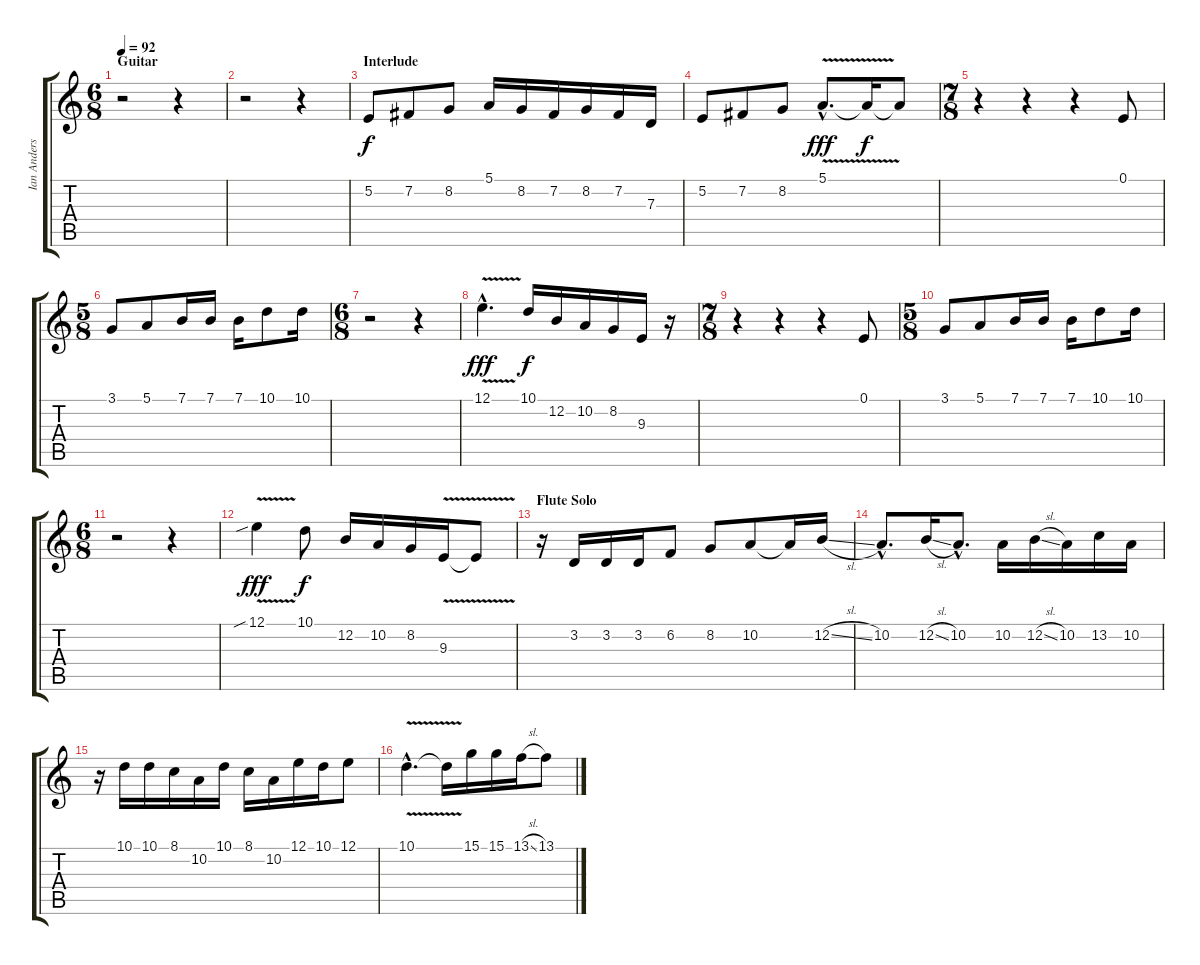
\track ("Ian Anderson (Flute)" "Ian Anders") {instrument flute}
\staff {score tabs}
\tuning (E4 B3 G3 D3 A2 E2) {hide}
\ts (6 8)
\section ("" "Guitar")
\tempo 92
\clef g2
\ks c
r.2{dy f} r.4 |
r.2 r.4 |
\section ("" "Interlude")
5.2.8 7.2.8 8.2.8 5.1.16 8.2.16 7.2.16 8.2.16 7.2.16 7.3.16 |
5.2.8 7.2.8 8.2.8 5.1{v hac}.8{d dy fff} 5.1{t}.16{dy f} 5.1{t}.8 |
\ts (7 8)
r.4 r.4 r.4 0.1.8 |
\ts (5 8)
3.1.8 5.1.8 7.1.16 7.1.16 7.1.16 10.1.8 10.1.16 |
\ts (6 8)
r.2 r.4 |
12.1{v hac}.4{d dy fff} 10.1.16{dy f} 12.2.16 10.2.16 8.2.16 9.3.16 r.16 |
\ts (7 8)
r.4 r.4 r.4 0.1.8 |
\ts (5 8)
3.1.8 5.1.8 7.1.16 7.1.16 7.1.16 10.1.8 10.1.16 |
\ts (6 8)
r.2 r.4 |
12.1{v sib}.4{dy fff} 10.1.8{dy f} 12.2.16 10.2.16 8.2.16 9.3{v}.16 9.3{t}.8 |
\section ("" "Flute Solo")
r.16 3.2.16 3.2.16 3.2.16 6.2.8 8.2.8 10.2.8 10.2{t}.16 12.2{sl}.16 |
10.2{hac}.8{d} 12.2{sl}.16 10.2{hac}.8{d} 10.2.16 12.2{sl}.16 10.2.16 13.2.16 10.2.16 |
r.16 10.1.16 10.1.16 8.1.16 10.2.16 10.1.16 8.1.16 10.2.16 12.1.16 10.1.16 12.1.8 |
10.1{v hac}.4{d} 10.1{t}.16 15.1.16 15.1.16 13.1{sl}.16 13.1.8
